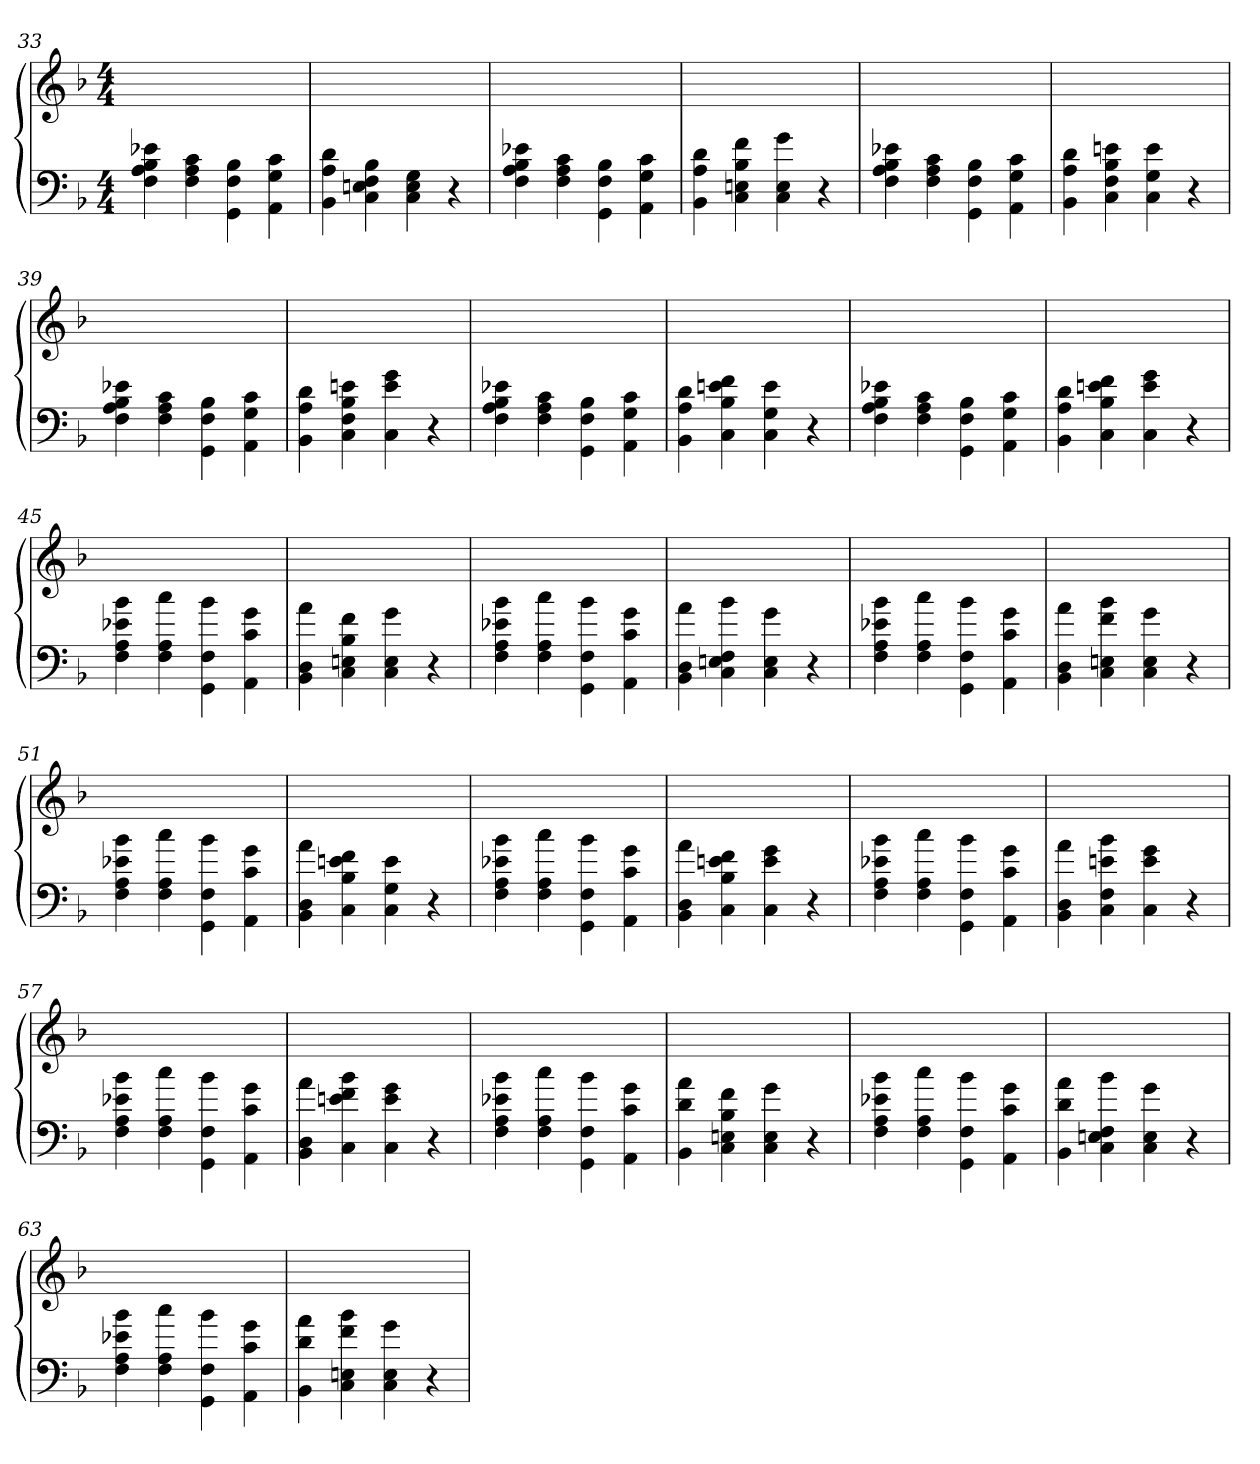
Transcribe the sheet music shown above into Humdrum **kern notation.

**kern	**kern
*part2	*part1
*staff2	*staff1
*clefF4	*clefG2
*k[b-]	*k[b-]
*F:	*F:
*M4/4	*M4/4
=33	=33
4F 4A 4B- 4e-X	1ryy
4F 4A 4c	.
4GG 4F 4B-	.
4AA 4G 4c	.
=34	=34
4BB- 4A 4d	1ryy
4C 4En 4F 4B-	.
4C 4E 4G	.
4r	.
=35	=35
4F 4A 4B- 4e-X	1ryy
4F 4A 4c	.
4GG 4F 4B-	.
4AA 4G 4c	.
=36	=36
4BB- 4A 4d	1ryy
4C 4En 4B- 4f	.
4C 4E 4g	.
4r	.
=37	=37
4F 4A 4B- 4e-X	1ryy
4F 4A 4c	.
4GG 4F 4B-	.
4AA 4G 4c	.
=38	=38
4BB- 4A 4d	1ryy
4C 4F 4B- 4en	.
4C 4G 4e	.
4r	.
=39	=39
4F 4A 4B- 4e-X	1ryy
4F 4A 4c	.
4GG 4F 4B-	.
4AA 4G 4c	.
=40	=40
4BB- 4A 4d	1ryy
4C 4F 4B- 4en	.
4C 4e 4g	.
4r	.
=41	=41
4F 4A 4B- 4e-X	1ryy
4F 4A 4c	.
4GG 4F 4B-	.
4AA 4G 4c	.
=42	=42
4BB- 4A 4d	1ryy
4C 4B- 4en 4f	.
4C 4G 4e	.
4r	.
=43	=43
4F 4A 4B- 4e-X	1ryy
4F 4A 4c	.
4GG 4F 4B-	.
4AA 4G 4c	.
=44	=44
4BB- 4A 4d	1ryy
4C 4B- 4en 4f	.
4C 4e 4g	.
4r	.
=45	=45
4F 4A 4e-X 4b-	1ryy
4F 4A 4cc	.
4GG 4F 4b-	.
4AA 4c 4g	.
=46	=46
4BB- 4D 4a	1ryy
4C 4En 4B- 4f	.
4C 4E 4g	.
4r	.
=47	=47
4F 4A 4e-X 4b-	1ryy
4F 4A 4cc	.
4GG 4F 4b-	.
4AA 4c 4g	.
=48	=48
4BB- 4D 4a	1ryy
4C 4En 4F 4b-	.
4C 4E 4g	.
4r	.
=49	=49
4F 4A 4e-X 4b-	1ryy
4F 4A 4cc	.
4GG 4F 4b-	.
4AA 4c 4g	.
=50	=50
4BB- 4D 4a	1ryy
4C 4En 4f 4b-	.
4C 4E 4g	.
4r	.
=51	=51
4F 4A 4e-X 4b-	1ryy
4F 4A 4cc	.
4GG 4F 4b-	.
4AA 4c 4g	.
=52	=52
4BB- 4D 4a	1ryy
4C 4B- 4en 4f	.
4C 4G 4e	.
4r	.
=53	=53
4F 4A 4e-X 4b-	1ryy
4F 4A 4cc	.
4GG 4F 4b-	.
4AA 4c 4g	.
=54	=54
4BB- 4D 4a	1ryy
4C 4B- 4en 4f	.
4C 4e 4g	.
4r	.
=55	=55
4F 4A 4e-X 4b-	1ryy
4F 4A 4cc	.
4GG 4F 4b-	.
4AA 4c 4g	.
=56	=56
4BB- 4D 4a	1ryy
4C 4F 4en 4b-	.
4C 4e 4g	.
4r	.
=57	=57
4F 4A 4e-X 4b-	1ryy
4F 4A 4cc	.
4GG 4F 4b-	.
4AA 4c 4g	.
=58	=58
4BB- 4D 4a	1ryy
4C 4en 4f 4b-	.
4C 4e 4g	.
4r	.
=59	=59
4F 4A 4e-X 4b-	1ryy
4F 4A 4cc	.
4GG 4F 4b-	.
4AA 4c 4g	.
=60	=60
4BB- 4d 4a	1ryy
4C 4En 4B- 4f	.
4C 4E 4g	.
4r	.
=61	=61
4F 4A 4e-X 4b-	1ryy
4F 4A 4cc	.
4GG 4F 4b-	.
4AA 4c 4g	.
=62	=62
4BB- 4d 4a	1ryy
4C 4En 4F 4b-	.
4C 4E 4g	.
4r	.
=63	=63
4F 4A 4e-X 4b-	1ryy
4F 4A 4cc	.
4GG 4F 4b-	.
4AA 4c 4g	.
=64	=64
4BB- 4d 4a	1ryy
4C 4En 4f 4b-	.
4C 4E 4g	.
4r	.
=	=
*-	*-
